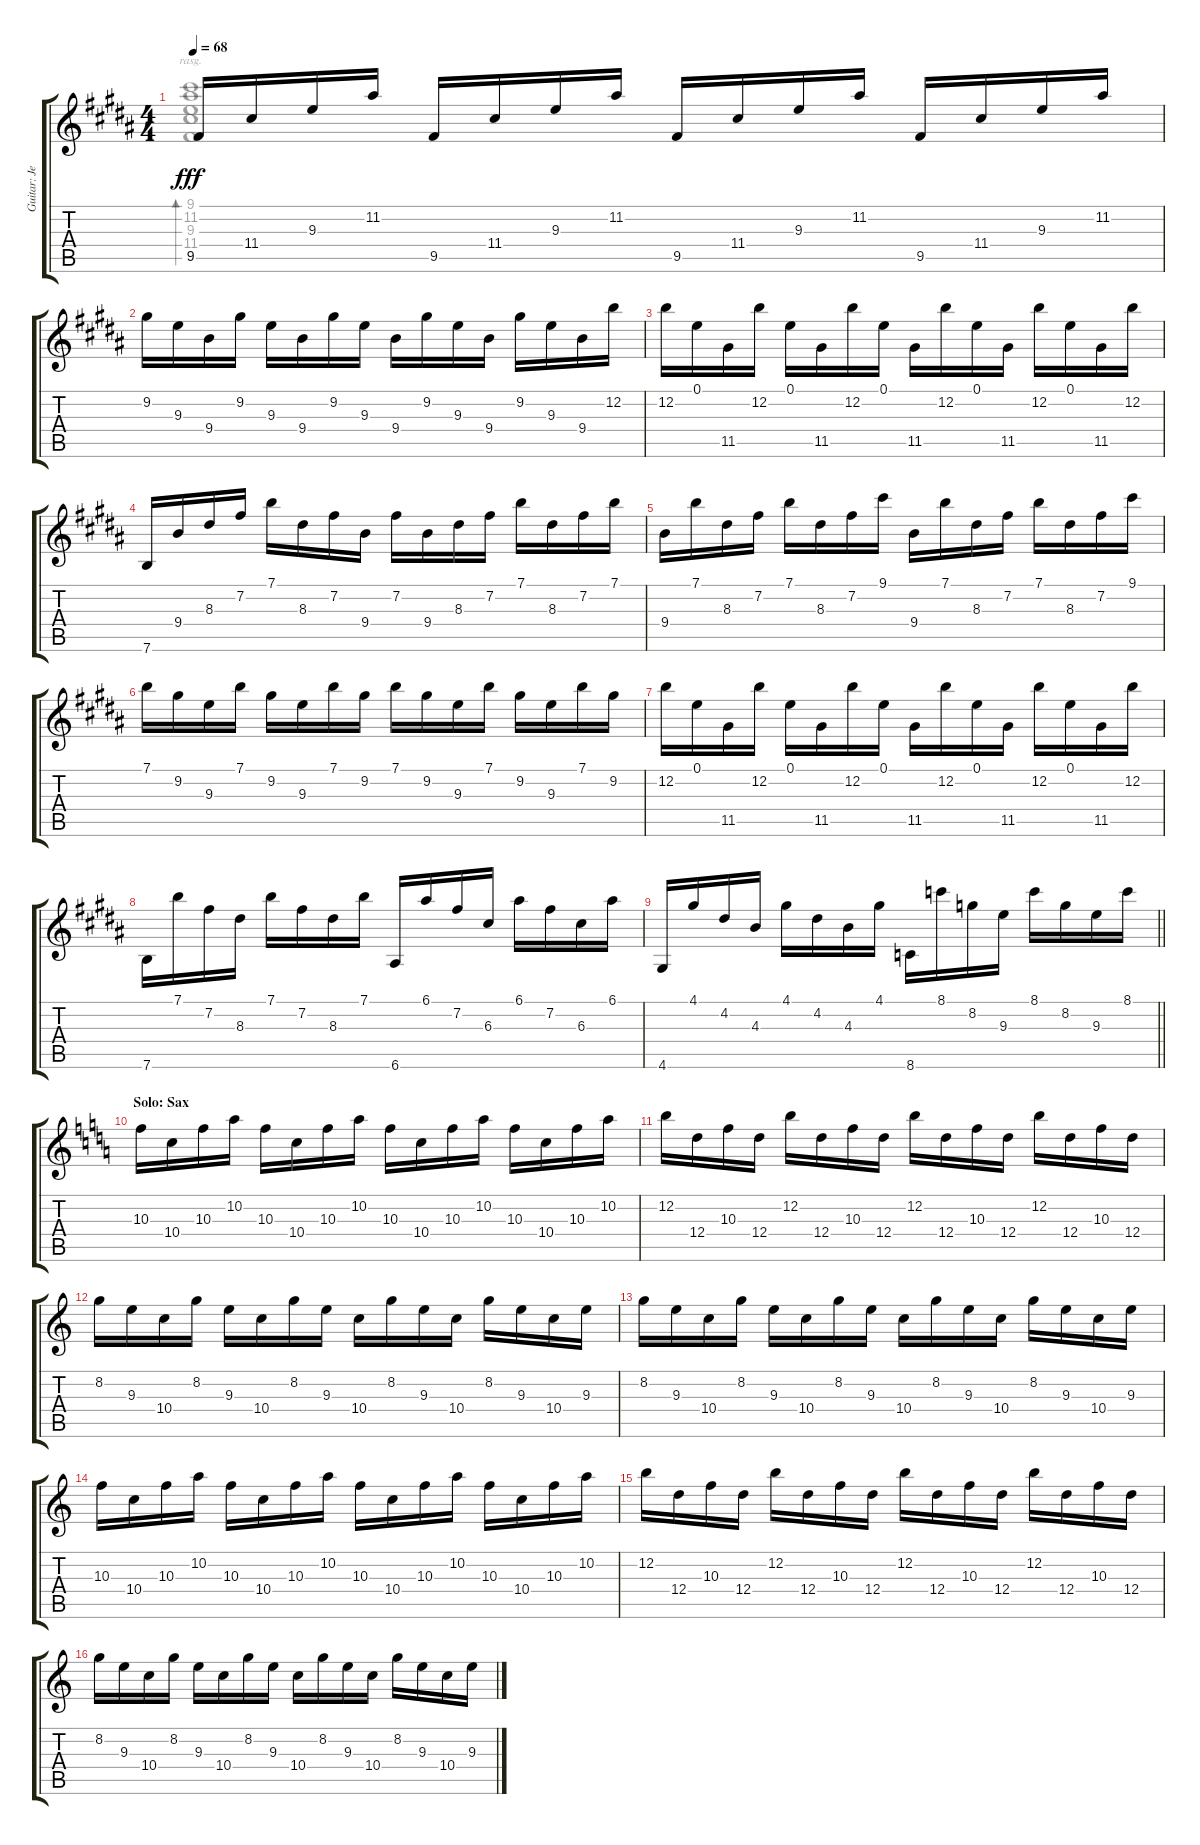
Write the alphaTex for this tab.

\track ("Guitar: Jesse" "Guitar: Je") {instrument electricguitarjazz}
\staff {score tabs}
\tuning (E4 B3 G3 D3 A2 E2) {hide}
\voice
\ts (4 4)
\tempo 68
\clef g2
\ks b
9.5.16{dy fff} 11.4.16 9.3.16 11.2.16 9.5.16 11.4.16 9.3.16 11.2.16 9.5.16 11.4.16 9.3.16 11.2.16 9.5.16 11.4.16 9.3.16 11.2.16 |
9.2.16 9.3.16 9.4.16 9.2.16 9.3.16 9.4.16 9.2.16 9.3.16 9.4.16 9.2.16 9.3.16 9.4.16 9.2.16 9.3.16 9.4.16 12.2.16 |
12.2.16 0.1.16 11.5.16 12.2.16 0.1.16 11.5.16 12.2.16 0.1.16 11.5.16 12.2.16 0.1.16 11.5.16 12.2.16 0.1.16 11.5.16 12.2.16 |
7.6.16 9.4.16 8.3.16 7.2.16 7.1.16 8.3.16 7.2.16 9.4.16 7.2.16 9.4.16 8.3.16 7.2.16 7.1.16 8.3.16 7.2.16 7.1.16 |
9.4.16 7.1.16 8.3.16 7.2.16 7.1.16 8.3.16 7.2.16 9.1.16 9.4.16 7.1.16 8.3.16 7.2.16 7.1.16 8.3.16 7.2.16 9.1.16 |
7.1.16 9.2.16 9.3.16 7.1.16 9.2.16 9.3.16 7.1.16 9.2.16 7.1.16 9.2.16 9.3.16 7.1.16 9.2.16 9.3.16 7.1.16 9.2.16 |
12.2.16 0.1.16 11.5.16 12.2.16 0.1.16 11.5.16 12.2.16 0.1.16 11.5.16 12.2.16 0.1.16 11.5.16 12.2.16 0.1.16 11.5.16 12.2.16 |
7.6.16 7.1.16 7.2.16 8.3.16 7.1.16 7.2.16 8.3.16 7.1.16 6.6.16 6.1.16 7.2.16 6.3.16 6.1.16 7.2.16 6.3.16 6.1.16 |
\barLineRight lightlight
4.6.16 4.1.16 4.2.16 4.3.16 4.1.16 4.2.16 4.3.16 4.1.16 8.6.16 8.1.16 8.2.16 9.3.16 8.1.16 8.2.16 9.3.16 8.1.16 |
\section ("" "Solo: Sax")
\ks c
10.3.16 10.4.16 10.3.16 10.2.16 10.3.16 10.4.16 10.3.16 10.2.16 10.3.16 10.4.16 10.3.16 10.2.16 10.3.16 10.4.16 10.3.16 10.2.16 |
12.2.16 12.4.16 10.3.16 12.4.16 12.2.16 12.4.16 10.3.16 12.4.16 12.2.16 12.4.16 10.3.16 12.4.16 12.2.16 12.4.16 10.3.16 12.4.16 |
8.2.16 9.3.16 10.4.16 8.2.16 9.3.16 10.4.16 8.2.16 9.3.16 10.4.16 8.2.16 9.3.16 10.4.16 8.2.16 9.3.16 10.4.16 9.3.16 |
8.2.16 9.3.16 10.4.16 8.2.16 9.3.16 10.4.16 8.2.16 9.3.16 10.4.16 8.2.16 9.3.16 10.4.16 8.2.16 9.3.16 10.4.16 9.3.16 |
10.3.16 10.4.16 10.3.16 10.2.16 10.3.16 10.4.16 10.3.16 10.2.16 10.3.16 10.4.16 10.3.16 10.2.16 10.3.16 10.4.16 10.3.16 10.2.16 |
12.2.16 12.4.16 10.3.16 12.4.16 12.2.16 12.4.16 10.3.16 12.4.16 12.2.16 12.4.16 10.3.16 12.4.16 12.2.16 12.4.16 10.3.16 12.4.16 |
8.2.16 9.3.16 10.4.16 8.2.16 9.3.16 10.4.16 8.2.16 9.3.16 10.4.16 8.2.16 9.3.16 10.4.16 8.2.16 9.3.16 10.4.16 9.3.16
\voice
\clef g2
\ottava regular
\simile none
\ks b
(9.1 11.2 9.3 11.4 9.5).1{bd 480 rasg ii dy fff} |
|
|
|
|
|
|
|
\barLineRight lightlight
|
\ks c
|
|
|
|
|
|
